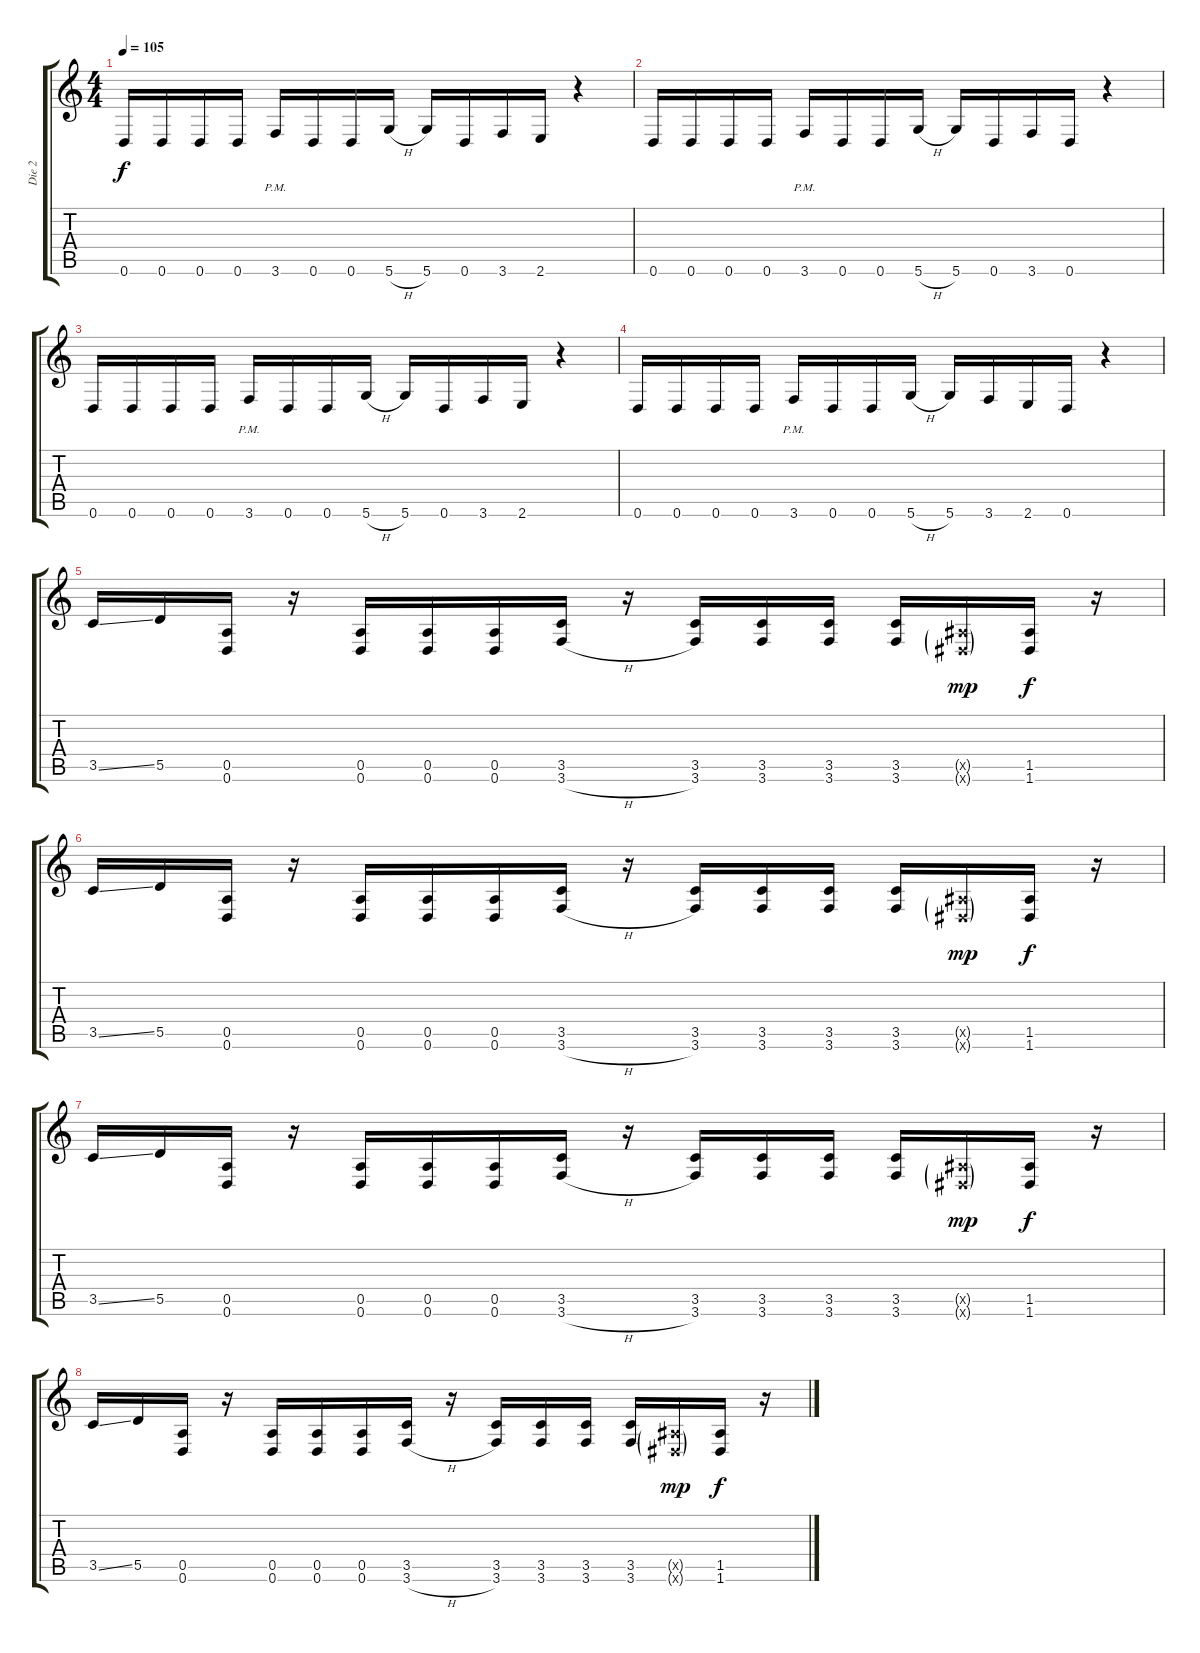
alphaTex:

\track ("Die 2" "Die 2") {instrument overdrivenguitar}
\staff {score tabs}
\tuning (E4 B3 G3 D3 A2 D2) {hide}
\ts (4 4)
\tempo 105
\clef g2
\ks c
0.6.16{dy f} 0.6.16 0.6.16 0.6.16 3.6{pm}.16 0.6.16 0.6.16 5.6{h}.16 5.6.16 0.6.16 3.6.16 2.6.16 r.4 |
0.6.16 0.6.16 0.6.16 0.6.16 3.6{pm}.16 0.6.16 0.6.16 5.6{h}.16 5.6.16 0.6.16 3.6.16 0.6.16 r.4 |
0.6.16 0.6.16 0.6.16 0.6.16 3.6{pm}.16 0.6.16 0.6.16 5.6{h}.16 5.6.16 0.6.16 3.6.16 2.6.16 r.4 |
0.6.16 0.6.16 0.6.16 0.6.16 3.6{pm}.16 0.6.16 0.6.16 5.6{h}.16 5.6.16 3.6.16 2.6.16 0.6.16 r.4 |
3.5{ss}.16 5.5.16 (0.5 0.6).16 r.16 (0.5 0.6).16 (0.5 0.6).16 (0.5 0.6).16 (3.5 3.6{h}).16 r.16 (3.5 3.6).16 (3.5 3.6).16 (3.5 3.6).16 (3.5 3.6).16 (1.5{g x} 1.6{g x}).16{dy mp} (1.5 1.6).16{dy f} r.16 |
3.5{ss}.16 5.5.16 (0.5 0.6).16 r.16 (0.5 0.6).16 (0.5 0.6).16 (0.5 0.6).16 (3.5 3.6{h}).16 r.16 (3.5 3.6).16 (3.5 3.6).16 (3.5 3.6).16 (3.5 3.6).16 (1.5{g x} 1.6{g x}).16{dy mp} (1.5 1.6).16{dy f} r.16 |
3.5{ss}.16 5.5.16 (0.5 0.6).16 r.16 (0.5 0.6).16 (0.5 0.6).16 (0.5 0.6).16 (3.5 3.6{h}).16 r.16 (3.5 3.6).16 (3.5 3.6).16 (3.5 3.6).16 (3.5 3.6).16 (1.5{g x} 1.6{g x}).16{dy mp} (1.5 1.6).16{dy f} r.16 |
3.5{ss}.16 5.5.16 (0.5 0.6).16 r.16 (0.5 0.6).16 (0.5 0.6).16 (0.5 0.6).16 (3.5 3.6{h}).16 r.16 (3.5 3.6).16 (3.5 3.6).16 (3.5 3.6).16 (3.5 3.6).16 (1.5{g x} 1.6{g x}).16{dy mp} (1.5 1.6).16{dy f} r.16
